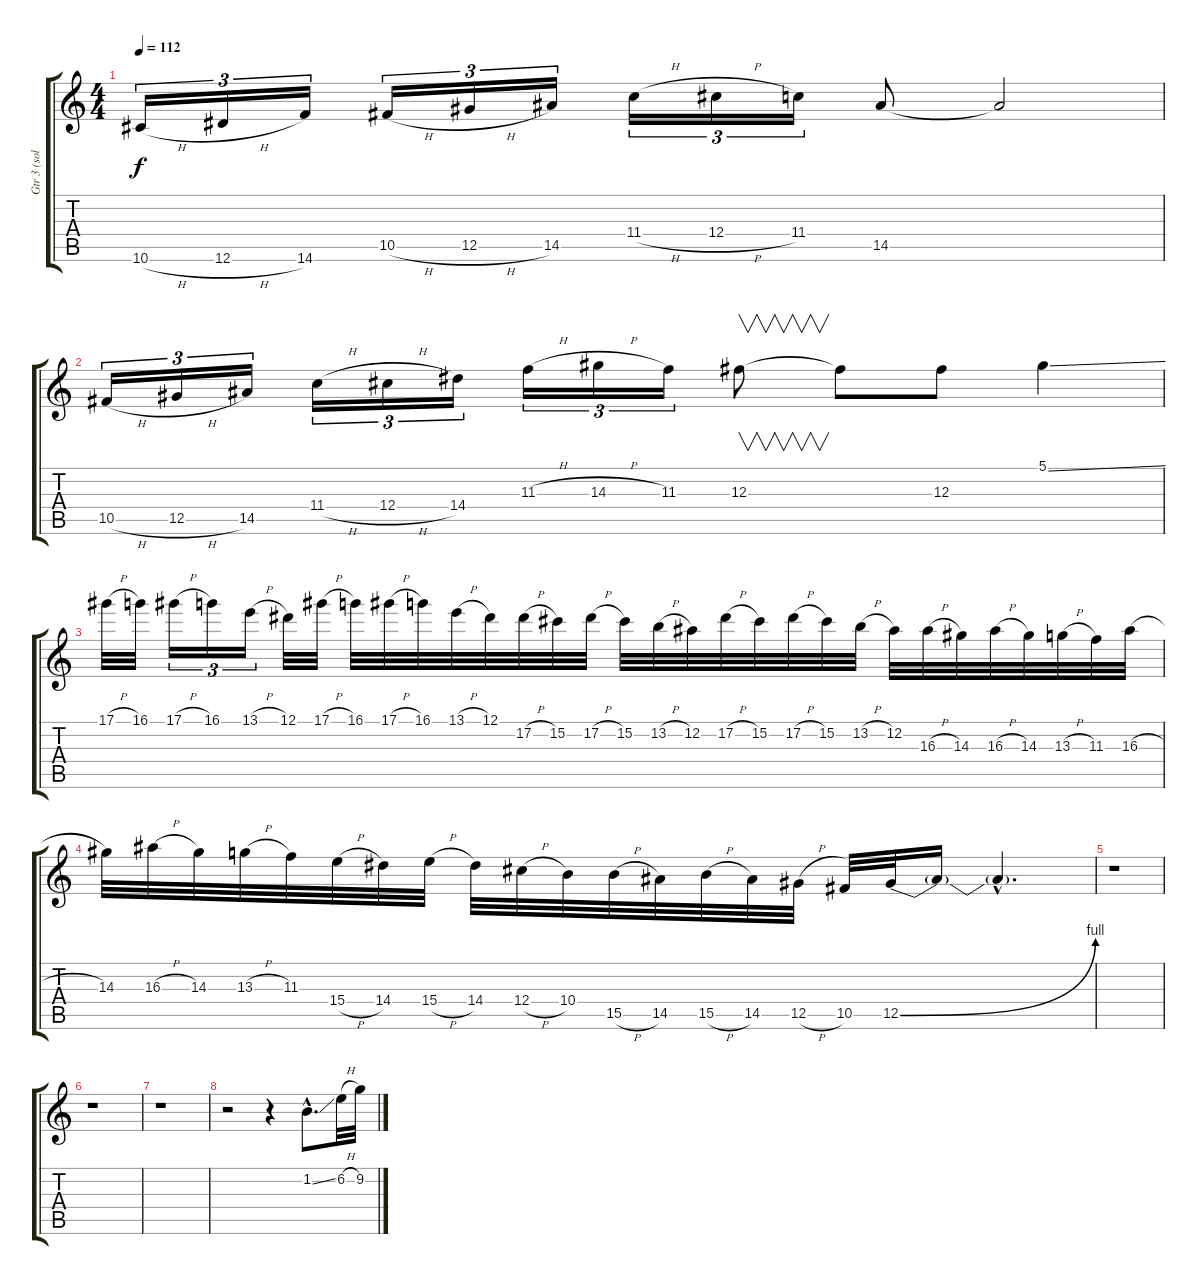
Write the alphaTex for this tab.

\track ("Gtr 3 (solo)" "Gtr 3 (sol") {instrument distortionguitar}
\staff {score tabs}
\tuning (Eb4 Bb3 Gb3 Db3 Ab2 Eb2) {hide}
\ts (4 4)
\tempo 112
\clef g2
\ks c
10.6{h}.16{tu (3 2) dy f} 12.6{h}.16{tu (3 2)} 14.6.16{tu (3 2)} 10.5{h}.16{tu (3 2)} 12.5{h}.16{tu (3 2)} 14.5.16{tu (3 2)} 11.4{h}.16{tu (3 2)} 12.4{h}.16{tu (3 2)} 11.4.16{tu (3 2)} 14.5.8 14.5{t}.2 |
10.5{h}.16{tu (3 2)} 12.5{h}.16{tu (3 2)} 14.5.16{tu (3 2)} 11.4{h}.16{tu (3 2)} 12.4{h}.16{tu (3 2)} 14.4.16{tu (3 2)} 11.3{h}.16{tu (3 2)} 14.3{h}.16{tu (3 2)} 11.3.16{tu (3 2)} 12.3.8{v} 12.3{t}.8 12.3.8 5.1{ss}.4 |
17.1{h}.32 16.1.32 17.1{h}.16{tu (3 2)} 16.1.16{tu (3 2)} 13.1{h}.16{tu (3 2)} 12.1.32 17.1{h}.32 16.1.32 17.1{h}.32 16.1.32 13.1{h}.32 12.1.32 17.2{h}.32 15.2.32 17.2{h}.32 15.2.32 13.2{h}.32 12.2.32 17.2{h}.32 15.2.32 17.2{h}.32 15.2.32 13.2{h}.32 12.2.32 16.3{h}.32 14.3.32 16.3{h}.32 14.3.32 13.3{h}.32 11.3.32 16.3{h}.32 |
14.3.32 16.3{h}.32 14.3.32 13.3{h}.32 11.3.32 15.4{h}.32 14.4.32 15.4{h}.32 14.4.32 12.4{h}.32 10.4.32 15.5{h}.32 14.5.32 15.5{h}.32 14.5.32 12.5{h}.32 10.5.32 12.5{be (bend 0 0 60 4)}.32 12.5{t}.16 12.5{hac t}.4{d} |
r.1 |
r.1 |
r.1 |
r.2 r.4 1.2{ss hac}.8{d} 6.2{h}.32 9.2{ss}.32
